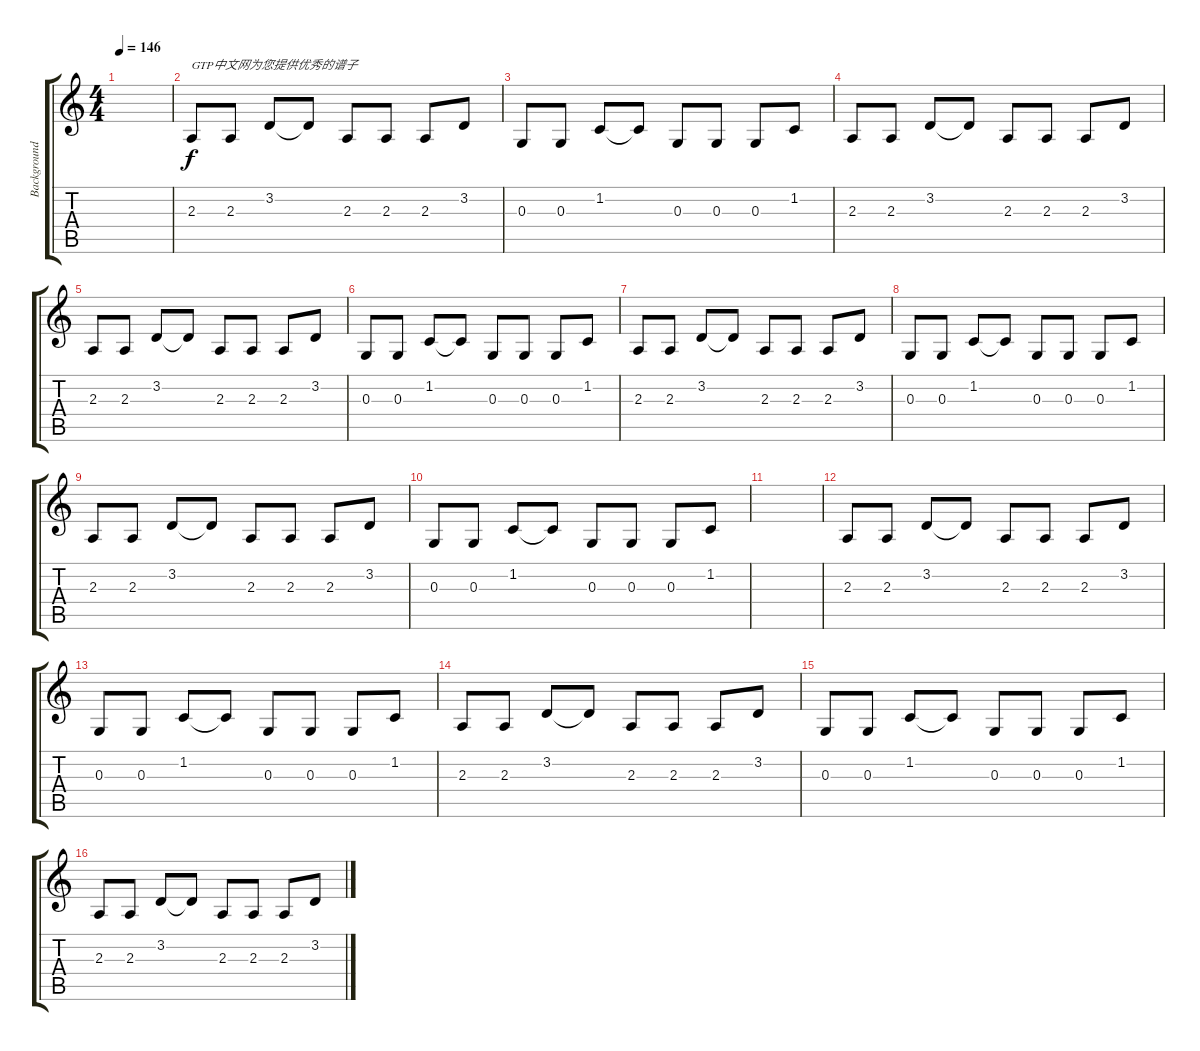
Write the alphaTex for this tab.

\track ("Background" "Background") {instrument tubularbells}
\staff {score tabs}
\tuning (E4 B3 G3 D3 A2 E2) {hide}
\ts (4 4)
\tempo 146
\clef g2
\ks c
|
2.3.8{txt "GTP中文网为您提供优秀的谱子" volume 12} 2.3.8 3.2.8 3.2{t}.8 2.3.8 2.3.8 2.3.8 3.2.8 |
0.3.8 0.3.8 1.2.8 1.2{t}.8 0.3.8 0.3.8 0.3.8 1.2.8 |
2.3.8 2.3.8 3.2.8 3.2{t}.8 2.3.8 2.3.8 2.3.8 3.2.8 |
2.3.8 2.3.8 3.2.8 3.2{t}.8 2.3.8 2.3.8 2.3.8 3.2.8 |
0.3.8 0.3.8 1.2.8 1.2{t}.8 0.3.8 0.3.8 0.3.8 1.2.8 |
2.3.8 2.3.8 3.2.8 3.2{t}.8 2.3.8 2.3.8 2.3.8 3.2.8 |
0.3.8 0.3.8 1.2.8 1.2{t}.8 0.3.8 0.3.8 0.3.8 1.2.8 |
2.3.8 2.3.8 3.2.8 3.2{t}.8 2.3.8 2.3.8 2.3.8 3.2.8 |
0.3.8 0.3.8 1.2.8 1.2{t}.8 0.3.8 0.3.8 0.3.8 1.2.8 |
|
2.3.8 2.3.8 3.2.8 3.2{t}.8 2.3.8 2.3.8 2.3.8 3.2.8 |
0.3.8 0.3.8 1.2.8 1.2{t}.8 0.3.8 0.3.8 0.3.8 1.2.8 |
2.3.8 2.3.8 3.2.8 3.2{t}.8 2.3.8 2.3.8 2.3.8 3.2.8 |
0.3.8 0.3.8 1.2.8 1.2{t}.8 0.3.8 0.3.8 0.3.8 1.2.8 |
2.3.8 2.3.8 3.2.8 3.2{t}.8 2.3.8 2.3.8 2.3.8 3.2.8
